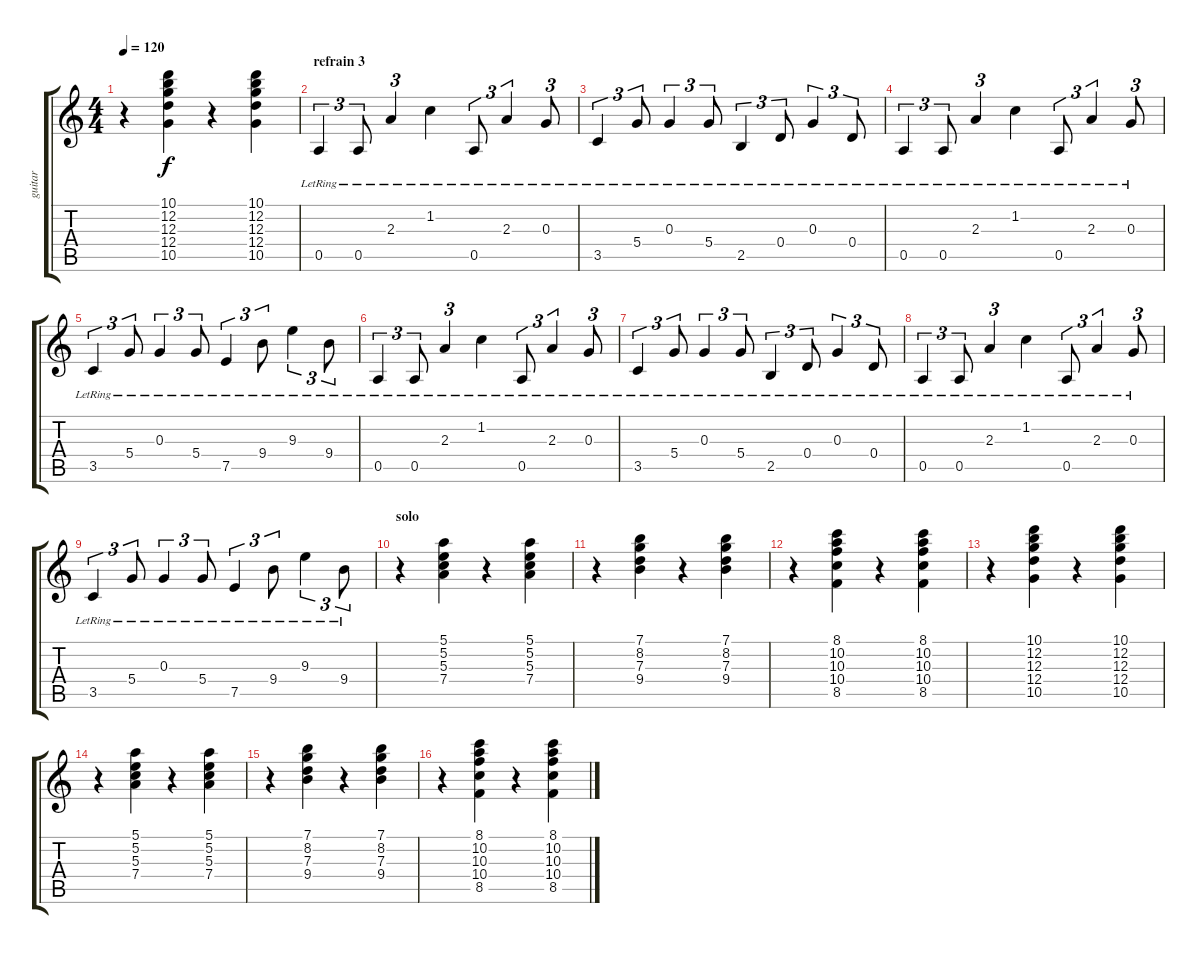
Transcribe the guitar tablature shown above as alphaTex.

\track ("guitar" "guitar") {instrument electricguitarclean}
\staff {score tabs}
\tuning (E4 B3 G3 D3 A2 E2) {hide}
\ts (4 4)
\tempo 120
\clef g2
\ks c
r.4{dy f} (10.1 12.2 12.3 12.4 10.5).4 r.4 (10.1 12.2 12.3 12.4 10.5).4 |
\section ("" "refrain 3")
0.5{lr}.4{tu (3 2)} 0.5{lr}.8{tu (3 2)} 2.3{lr}.4{tu (3 2)} 1.2{lr}.4 0.5{lr}.8{tu (3 2)} 2.3{lr}.4{tu (3 2)} 0.3{lr}.8{tu (3 2)} |
3.5{lr}.4{tu (3 2)} 5.4{lr}.8{tu (3 2)} 0.3{lr}.4{tu (3 2)} 5.4{lr}.8{tu (3 2)} 2.5{lr}.4{tu (3 2)} 0.4{lr}.8{tu (3 2)} 0.3{lr}.4{tu (3 2)} 0.4{lr}.8{tu (3 2)} |
0.5{lr}.4{tu (3 2)} 0.5{lr}.8{tu (3 2)} 2.3{lr}.4{tu (3 2)} 1.2{lr}.4 0.5{lr}.8{tu (3 2)} 2.3{lr}.4{tu (3 2)} 0.3{lr}.8{tu (3 2)} |
3.5{lr}.4{tu (3 2)} 5.4{lr}.8{tu (3 2)} 0.3{lr}.4{tu (3 2)} 5.4{lr}.8{tu (3 2)} 7.5{lr}.4{tu (3 2)} 9.4{lr}.8{tu (3 2)} 9.3{lr}.4{tu (3 2)} 9.4{lr}.8{tu (3 2)} |
0.5{lr}.4{tu (3 2)} 0.5{lr}.8{tu (3 2)} 2.3{lr}.4{tu (3 2)} 1.2{lr}.4 0.5{lr}.8{tu (3 2)} 2.3{lr}.4{tu (3 2)} 0.3{lr}.8{tu (3 2)} |
3.5{lr}.4{tu (3 2)} 5.4{lr}.8{tu (3 2)} 0.3{lr}.4{tu (3 2)} 5.4{lr}.8{tu (3 2)} 2.5{lr}.4{tu (3 2)} 0.4{lr}.8{tu (3 2)} 0.3{lr}.4{tu (3 2)} 0.4{lr}.8{tu (3 2)} |
0.5{lr}.4{tu (3 2)} 0.5{lr}.8{tu (3 2)} 2.3{lr}.4{tu (3 2)} 1.2{lr}.4 0.5{lr}.8{tu (3 2)} 2.3{lr}.4{tu (3 2)} 0.3{lr}.8{tu (3 2)} |
3.5{lr}.4{tu (3 2)} 5.4{lr}.8{tu (3 2)} 0.3{lr}.4{tu (3 2)} 5.4{lr}.8{tu (3 2)} 7.5{lr}.4{tu (3 2)} 9.4{lr}.8{tu (3 2)} 9.3{lr}.4{tu (3 2)} 9.4{lr}.8{tu (3 2)} |
\section ("" "solo")
r.4 (5.1 5.2 5.3 7.4).4 r.4 (5.1 5.2 5.3 7.4).4 |
r.4 (7.1 8.2 7.3 9.4).4 r.4 (7.1 8.2 7.3 9.4).4 |
r.4 (8.1 10.2 10.3 10.4 8.5).4 r.4 (8.1 10.2 10.3 10.4 8.5).4 |
r.4 (10.1 12.2 12.3 12.4 10.5).4 r.4 (10.1 12.2 12.3 12.4 10.5).4 |
r.4 (5.1 5.2 5.3 7.4).4 r.4 (5.1 5.2 5.3 7.4).4 |
r.4 (7.1 8.2 7.3 9.4).4 r.4 (7.1 8.2 7.3 9.4).4 |
r.4 (8.1 10.2 10.3 10.4 8.5).4 r.4 (8.1 10.2 10.3 10.4 8.5).4
